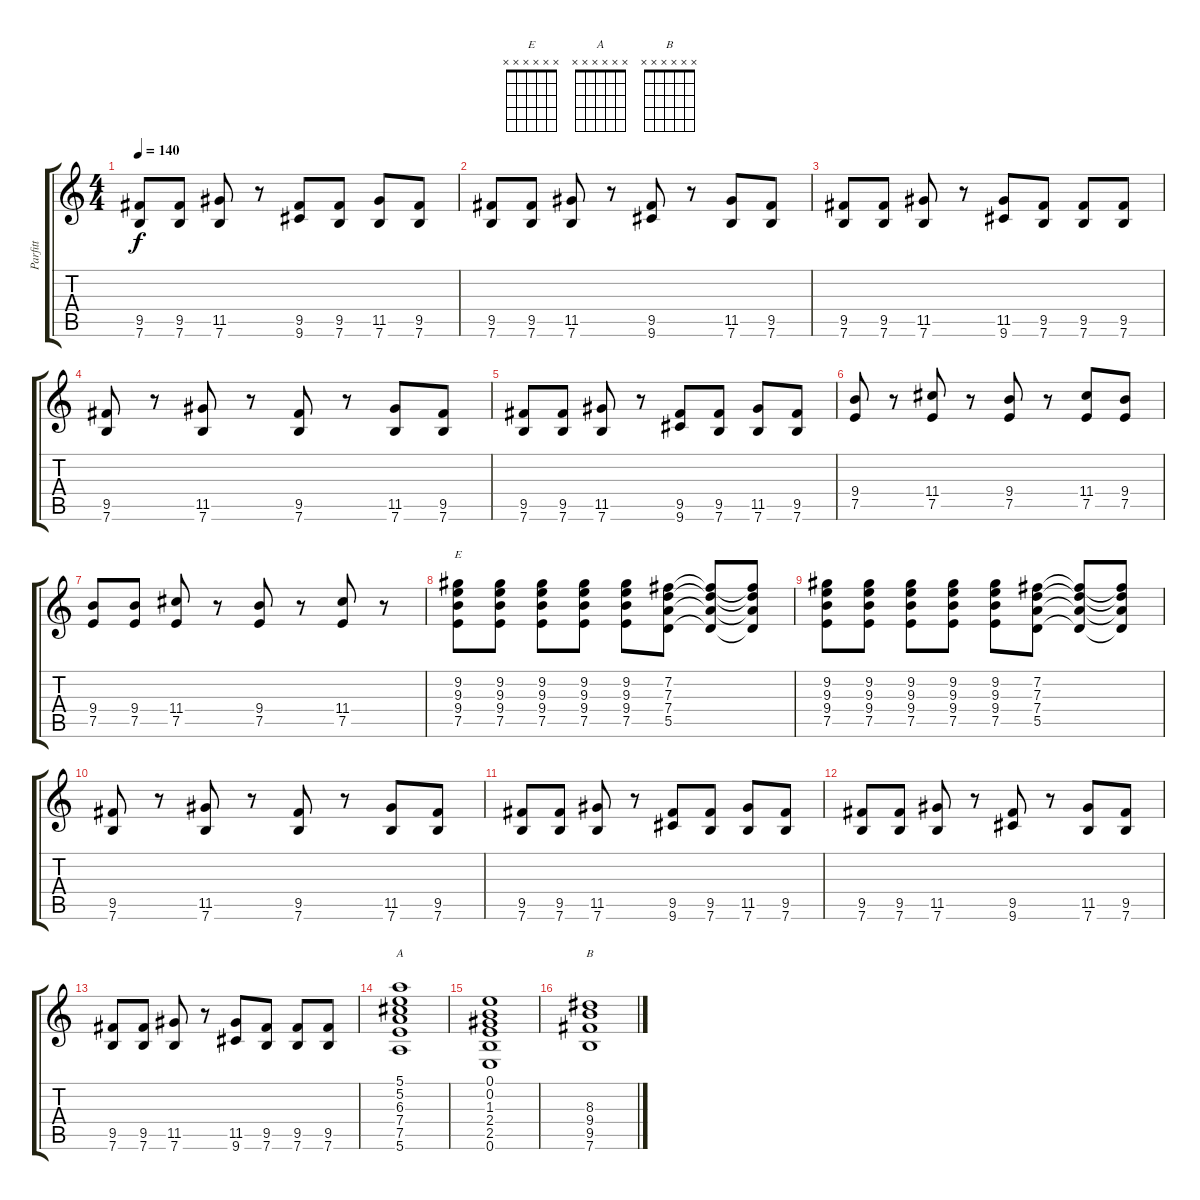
\track ("Parfitt" "Parfitt") {instrument distortionguitar}
\staff {score tabs}
\tuning (E4 B3 G3 D3 A2 E2) {hide}
\chord ("E" x x x x x x)
\chord ("A" x x x x x x)
\chord ("B" x x x x x x)
\ts (4 4)
\tempo 140
\clef g2
\ks c
(9.5 7.6).8{dy f} (9.5 7.6).8 (11.5 7.6).8 r.8 (9.5 9.6).8 (9.5 7.6).8 (11.5 7.6).8 (9.5 7.6).8 |
(9.5 7.6).8 (9.5 7.6).8 (11.5 7.6).8 r.8 (9.5 9.6).8 r.8 (11.5 7.6).8 (9.5 7.6).8 |
(9.5 7.6).8 (9.5 7.6).8 (11.5 7.6).8 r.8 (11.5 9.6).8 (9.5 7.6).8 (9.5 7.6).8 (9.5 7.6).8 |
(9.5 7.6).8 r.8 (11.5 7.6).8 r.8 (9.5 7.6).8 r.8 (11.5 7.6).8 (9.5 7.6).8 |
(9.5 7.6).8 (9.5 7.6).8 (11.5 7.6).8 r.8 (9.5 9.6).8 (9.5 7.6).8 (11.5 7.6).8 (9.5 7.6).8 |
(9.4 7.5).8 r.8 (11.4 7.5).8 r.8 (9.4 7.5).8 r.8 (11.4 7.5).8 (9.4 7.5).8 |
(9.4 7.5).8 (9.4 7.5).8 (11.4 7.5).8 r.8 (9.4 7.5).8 r.8 (11.4 7.5).8 r.8 |
(9.2 9.3 9.4 7.5).8{ch "E"} (9.2 9.3 9.4 7.5).8 (9.2 9.3 9.4 7.5).8 (9.2 9.3 9.4 7.5).8 (9.2 9.3 9.4 7.5).8 (7.2 7.3 7.4 5.5).8 (7.2{t} 7.3{t} 7.4{t} 5.5{t}).8 (7.2{t} 7.3{t} 7.4{t} 5.5{t}).8 |
(9.2 9.3 9.4 7.5).8 (9.2 9.3 9.4 7.5).8 (9.2 9.3 9.4 7.5).8 (9.2 9.3 9.4 7.5).8 (9.2 9.3 9.4 7.5).8 (7.2 7.3 7.4 5.5).8 (7.2{t} 7.3{t} 7.4{t} 5.5{t}).8 (7.2{t} 7.3{t} 7.4{t} 5.5{t}).8 |
(9.5 7.6).8 r.8 (11.5 7.6).8 r.8 (9.5 7.6).8 r.8 (11.5 7.6).8 (9.5 7.6).8 |
(9.5 7.6).8 (9.5 7.6).8 (11.5 7.6).8 r.8 (9.5 9.6).8 (9.5 7.6).8 (11.5 7.6).8 (9.5 7.6).8 |
(9.5 7.6).8 (9.5 7.6).8 (11.5 7.6).8 r.8 (9.5 9.6).8 r.8 (11.5 7.6).8 (9.5 7.6).8 |
(9.5 7.6).8 (9.5 7.6).8 (11.5 7.6).8 r.8 (11.5 9.6).8 (9.5 7.6).8 (9.5 7.6).8 (9.5 7.6).8 |
(5.1 5.2 6.3 7.4 7.5 5.6).1{ch "A"} |
(0.1 0.2 1.3 2.4 2.5 0.6).1 |
(8.3 9.4 9.5 7.6).1{ch "B"}
